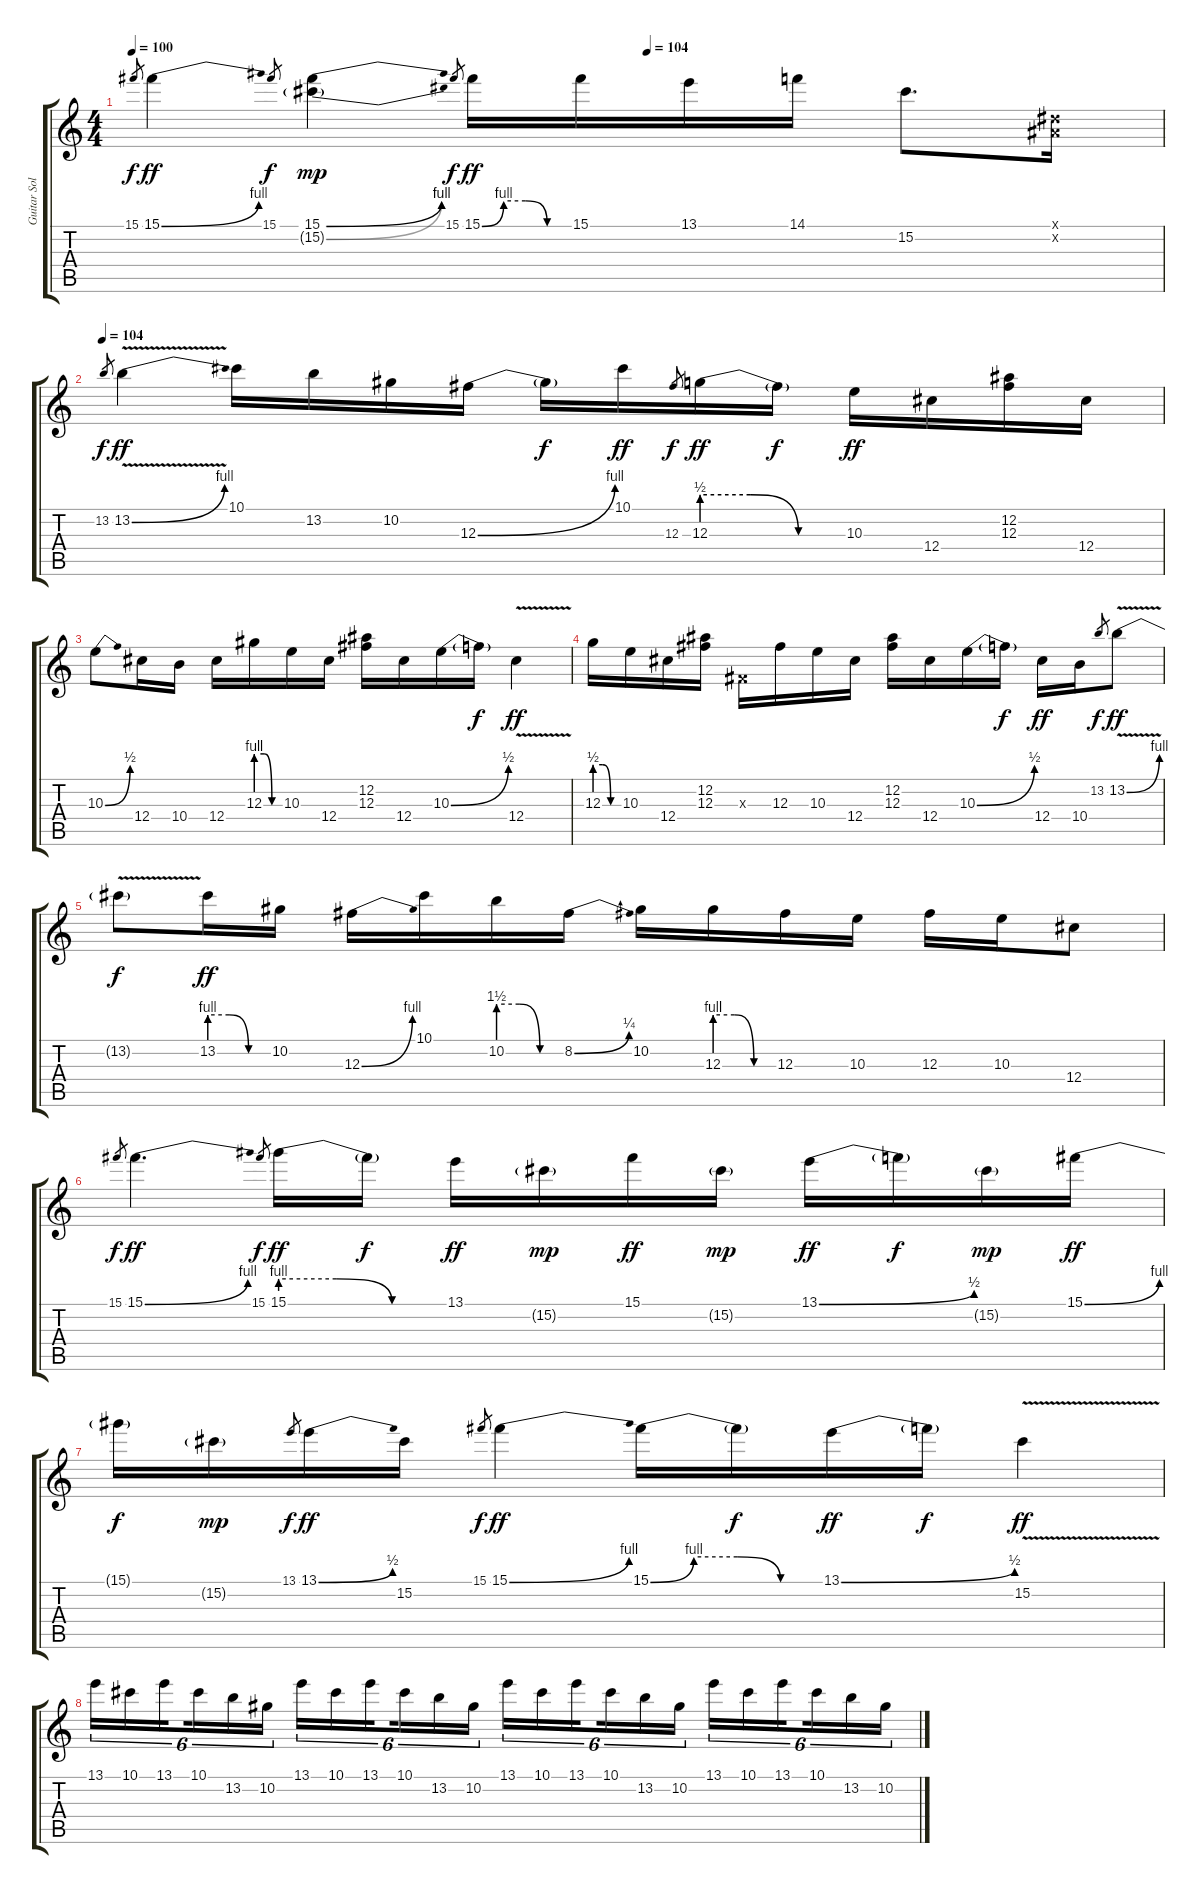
\track ("Guitar Solo" "Guitar Sol") {instrument distortionguitar}
\staff {score tabs}
\tuning (Eb4 Bb3 Gb3 Db3 Ab2 Db2) {hide}
\ts (4 4)
\tempo 100
\tempo (104 0.5)
\clef g2
\ks c
15.1.8{gr dy f} 15.1{be (bend 0 0 60 4)}.4{dy ff} 15.1.8{gr dy f} (15.1{be (bend 0 0 60 4)} 15.2{be (bend 0 0 60 4) g}).4{dy mp} 15.1.8{gr dy f} 15.1{be (custom 0 0 15 4 30 4 45 0 60 0)}.16{dy ff} 15.1.16 13.1.16 14.1.16 15.2.8{d} (0.1{x} 0.2{x}).16 |
\tempo 104
13.2.8{gr dy f} 13.2{be (bend 0 0 60 4) v}.4{dy ff} 10.1.16 13.2.16 10.2.16 12.3{be (bend 0 0 60 4)}.16 12.3{t}.16{dy f} 10.1.16{dy ff} 12.3.8{gr dy f} 12.3{be (custom 0 2 20 2 40 0 60 0)}.16{dy ff} 12.3{t}.16{dy f} 10.3.16{dy ff} 12.4.16 (12.2 12.3).16 12.4.16 |
10.3{be (bend 0 0 60 2)}.8 12.4.16 10.4.16 12.4.16 12.3{be (custom 0 4 20 4 40 0 60 0)}.16 10.3.16 12.4.16 (12.2 12.3).16 12.4.16 10.3{be (bend 0 0 60 2)}.16 10.3{t}.16{dy f} 12.4{v}.4{dy ff} |
12.3{be (custom 0 2 20 2 40 0 60 0)}.16 10.3.16 12.4.16 (12.2 12.3).16 0.3{x}.16 12.3.16 10.3.16 12.4.16 (12.2 12.3).16 12.4.16 10.3{be (bend 0 0 60 2)}.16 10.3{t}.16{dy f} 12.4.16{dy ff} 10.4.16 13.2.8{gr dy f} 13.2{be (bend 0 0 60 4) v}.8{dy ff} |
13.2{t}.8{dy f} 13.2{be (custom 0 4 20 4 40 0 60 0)}.16{dy ff} 10.2.16 12.3{be (bend 0 0 60 4)}.16 10.1.16 10.2{be (custom 0 6 20 6 40 0 60 0)}.16 8.2{be (bend 0 0 60 1)}.16 10.2.16 12.3{be (custom 0 4 20 4 40 0 60 0)}.16 12.3.16 10.3.16 12.3.16 10.3.16 12.4.8 |
15.1.8{gr dy f} 15.1{be (bend 0 0 60 4)}.4{d dy ff} 15.1.8{gr dy f} 15.1{be (custom 0 4 20 4 40 0 60 0)}.16{dy ff} 15.1{t}.16{dy f} 13.1.16{dy ff} 15.2{g}.16{dy mp} 15.1.16{dy ff} 15.2{g}.16{dy mp} 13.1{be (bend 0 0 60 2)}.16{dy ff} 13.1{t}.16{dy f} 15.2{g}.16{dy mp} 15.1{be (bend 0 0 60 4)}.16{dy ff} |
15.1{t}.16{dy f} 15.2{g}.16{dy mp} 13.1.8{gr dy f} 13.1{be (bend 0 0 60 2)}.16{dy ff} 15.2.16 15.1.8{gr dy f} 15.1{be (bend 0 0 60 4)}.4{dy ff} 15.1{be (custom 0 0 15 4 30 4 45 0 60 0)}.16 15.1{t}.16{dy f} 13.1{be (bend 0 0 60 2)}.16{dy ff} 13.1{t}.16{dy f} 15.2{v}.4{dy ff} |
13.1.16{tu (6 4)} 10.1.16{tu (6 4)} 13.1.16{tu (6 4) beam splitsecondary} 10.1.16{tu (6 4)} 13.2.16{tu (6 4)} 10.2.16{tu (6 4)} 13.1.16{tu (6 4)} 10.1.16{tu (6 4)} 13.1.16{tu (6 4) beam splitsecondary} 10.1.16{tu (6 4)} 13.2.16{tu (6 4)} 10.2.16{tu (6 4)} 13.1.16{tu (6 4)} 10.1.16{tu (6 4)} 13.1.16{tu (6 4) beam splitsecondary} 10.1.16{tu (6 4)} 13.2.16{tu (6 4)} 10.2.16{tu (6 4)} 13.1.16{tu (6 4)} 10.1.16{tu (6 4)} 13.1.16{tu (6 4) beam splitsecondary} 10.1.16{tu (6 4)} 13.2.16{tu (6 4)} 10.2.16{tu (6 4)}
